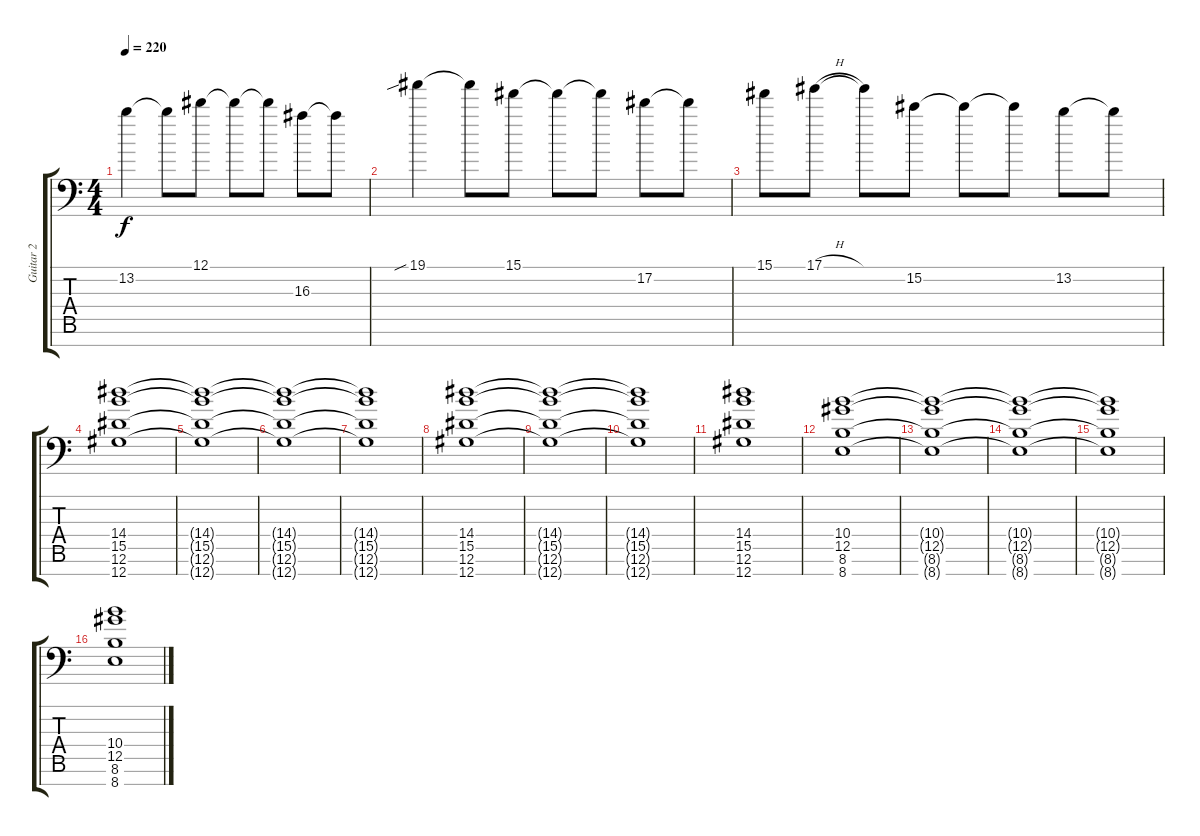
\track ("Guitar 2" "Guitar 2") {instrument distortionguitar}
\staff {score tabs}
\tuning (Eb4 Bb3 Gb3 Db3 Ab2 Eb2 Ab1) {hide}
\ts (4 4)
\tempo 220
\clef f4
\ks c
13.2.4{dy f} 13.2{t}.8 12.1.8 12.1{t}.8 12.1{t}.8 16.3.8 16.3{t}.8 |
19.1{sib}.4 19.1{t}.8 15.1.8 15.1{t}.8 15.1{t}.8 17.2.8 17.2{t}.8 |
15.1.8 17.1{h}.8 17.1{t}.8 15.2.8 15.2{t}.8 15.2{t}.8 13.2.8 13.2{t}.8 |
(14.4 15.5 12.6 12.7).1 |
(14.4{t} 15.5{t} 12.6{t} 12.7{t}).1 |
(14.4{t} 15.5{t} 12.6{t} 12.7{t}).1 |
(14.4{t} 15.5{t} 12.6{t} 12.7{t}).1 |
(14.4 15.5 12.6 12.7).1 |
(14.4{t} 15.5{t} 12.6{t} 12.7{t}).1 |
(14.4{t} 15.5{t} 12.6{t} 12.7{t}).1 |
(14.4 15.5 12.6 12.7).1 |
(10.4 12.5 8.6 8.7).1 |
(10.4{t} 12.5{t} 8.6{t} 8.7{t}).1 |
(10.4{t} 12.5{t} 8.6{t} 8.7{t}).1 |
(10.4{t} 12.5{t} 8.6{t} 8.7{t}).1 |
(10.4 12.5 8.6 8.7).1
